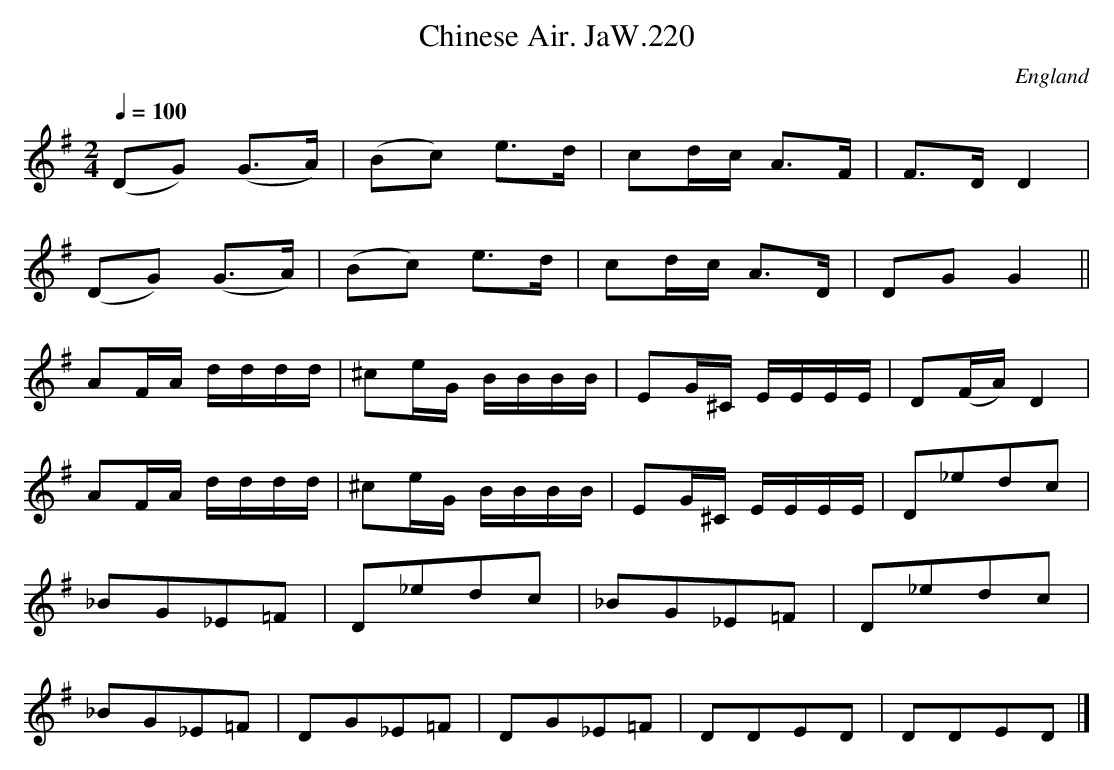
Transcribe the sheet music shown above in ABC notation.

X:1
T:Chinese Air. JaW.220
L:1/8
M:2/4
O:England
Q:1/4=100
K:G
(DG) (G>A)|(Bc) e>d|cd/c/ A>F|F>D D2|!
(DG) (G>A)|(Bc) e>d|cd/c/ A>D|DG G2||!
AF/A/ d/d/d/d/|^ce/G/ B/B/B/B/|EG/^C/ E/E/E/E/|D(F/A/) D2|!
AF/A/ d/d/d/d/|^ce/G/ B/B/B/B/|EG/^C/ E/E/E/E/|D_edc|!
_BG_E=F|D_edc|_BG_E=F|D_edc|!
_BG_E=F|DG_E=F|DG_E=F|DDED|DDED|]
